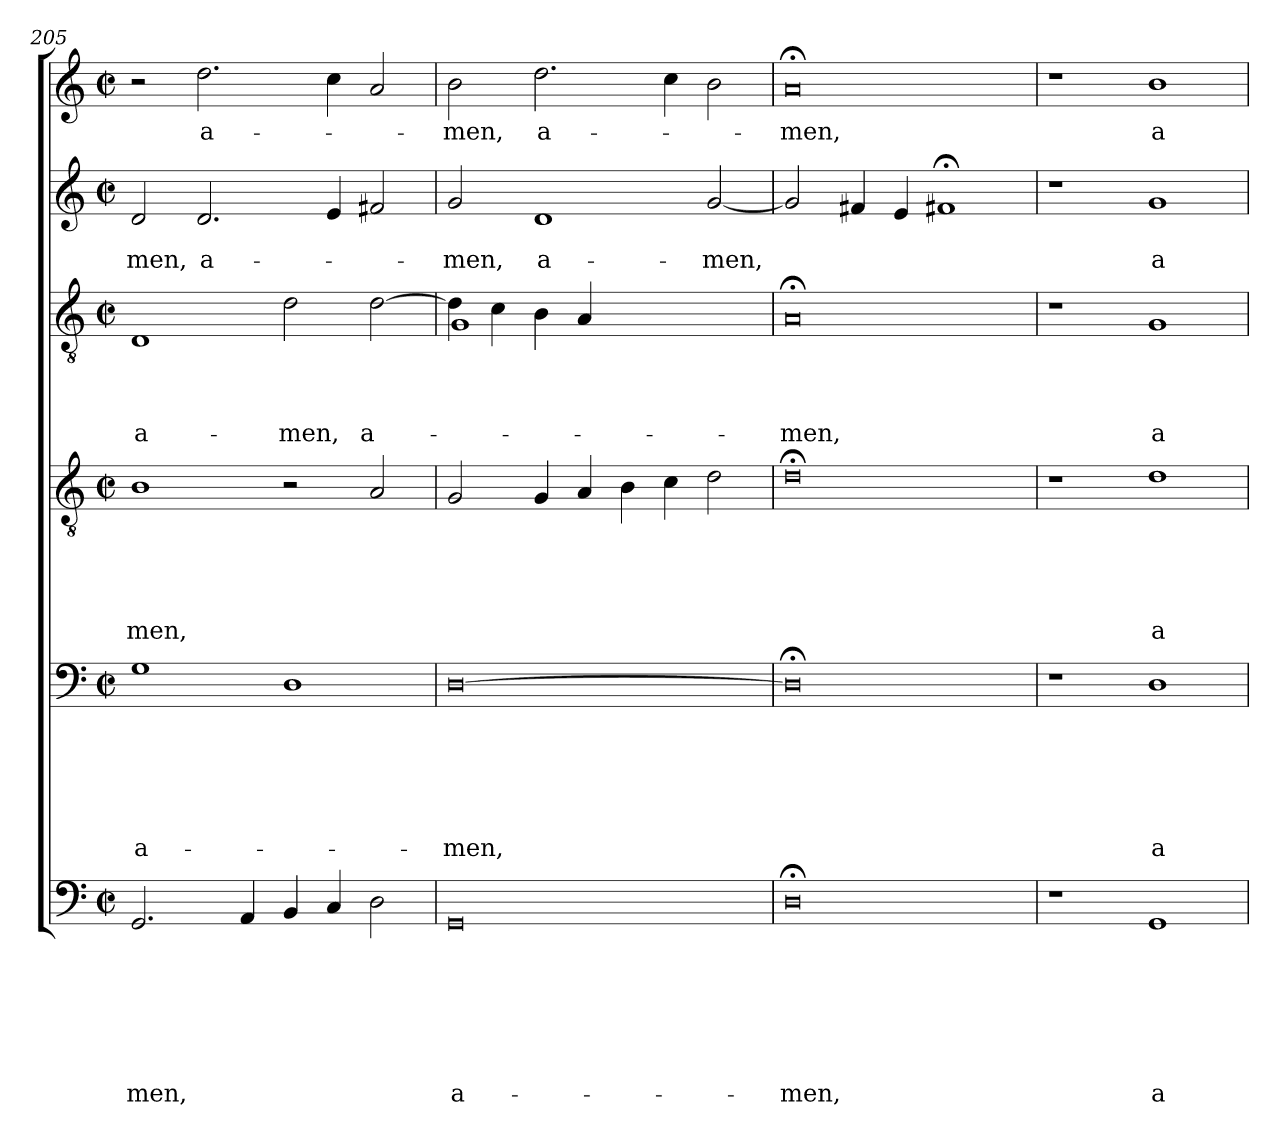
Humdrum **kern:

**kern	**text	**text	**text	**text	**text	**text	**text	**kern	**text	**text	**text	**text	**text	**text	**kern	**text	**text	**text	**text	**text	**kern	**text	**text	**text	**text	**kern	**text	**text	**kern	**text
*part6	*part6	*part6	*part6	*part6	*part6	*part6	*part6	*part5	*part5	*part5	*part5	*part5	*part5	*part5	*part4	*part4	*part4	*part4	*part4	*part4	*part3	*part3	*part3	*part3	*part3	*part2	*part2	*part2	*part1	*part1
*staff6	*staff6	*staff6	*staff6	*staff6	*staff6	*staff6	*staff6	*staff5	*staff5	*staff5	*staff5	*staff5	*staff5	*staff5	*staff4	*staff4	*staff4	*staff4	*staff4	*staff4	*staff3	*staff3	*staff3	*staff3	*staff3	*staff2	*staff2	*staff2	*staff1	*staff1
*clefF4	*	*	*	*	*	*	*	*clefF4	*	*	*	*	*	*	*clefGv2	*	*	*	*	*	*clefGv2	*	*	*	*	*clefG2	*	*	*clefG2	*
*k[]	*	*	*	*	*	*	*	*k[]	*	*	*	*	*	*	*k[]	*	*	*	*	*	*k[]	*	*	*	*	*k[]	*	*	*k[]	*
*C:	*	*	*	*	*	*	*	*C:	*	*	*	*	*	*	*C:	*	*	*	*	*	*C:	*	*	*	*	*C:	*	*	*C:	*
*M2/2	*	*	*	*	*	*	*	*M2/2	*	*	*	*	*	*	*M2/2	*	*	*	*	*	*M2/2	*	*	*	*	*M2/2	*	*	*M2/2	*
*met(c|)	*	*	*	*	*	*	*	*met(c|)	*	*	*	*	*	*	*met(c|)	*	*	*	*	*	*met(c|)	*	*	*	*	*met(c|)	*	*	*met(c|)	*
=205	=205	=205	=205	=205	=205	=205	=205	=205	=205	=205	=205	=205	=205	=205	=205	=205	=205	=205	=205	=205	=205	=205	=205	=205	=205	=205	=205	=205	=205	=205
!	!	!	!	!	!	!	!LO:LY:b	!	!	!	!	!	!	!LO:LY:b:rj	!	!	!	!	!	!LO:LY:b	!	!	!	!	!LO:LY:b:rj	!	!	!LO:LY:b	!	!
2.GG/	.	.	.	.	.	.	-men,	1G	.	.	.	.	.	a-	1B	.	.	.	.	-men,	1D	.	.	.	a-	2d/	.	-men,	2r	.
!	!	!	!	!	!	!	!	!	!	!	!	!	!	!	!	!	!	!	!	!	!	!	!	!	!	!	!	!LO:LY:b	!	!LO:LY:b
.	.	.	.	.	.	.	.	.	.	.	.	.	.	.	.	.	.	.	.	.	.	.	.	.	.	2.d/	.	a-	2.dd\	a-
4AA/	.	.	.	.	.	.	.	.	.	.	.	.	.	.	.	.	.	.	.	.	.	.	.	.	.	.	.	.	.	.
!	!	!	!	!	!	!	!	!	!	!	!	!	!	!	!	!	!	!	!	!	!	!	!	!	!LO:LY:b	!	!	!	!	!
4BB/	.	.	.	.	.	.	.	1D	.	.	.	.	.	.	2r	.	.	.	.	.	2d\	.	.	.	-men,	.	.	.	.	.
4C/	.	.	.	.	.	.	.	.	.	.	.	.	.	.	.	.	.	.	.	.	.	.	.	.	.	4e/	.	.	4cc\	.
!	!	!	!	!	!	!	!	!	!	!	!	!	!	!	!	!	!	!	!	!	!	!	!	!	!LO:LY:b	!	!	!	!	!
2D\	.	.	.	.	.	.	.	.	.	.	.	.	.	.	2A/	.	.	.	.	.	[>2d\	.	.	.	a-	2f#X/	.	.	2a/	.
=206	=206	=206	=206	=206	=206	=206	=206	=206	=206	=206	=206	=206	=206	=206	=206	=206	=206	=206	=206	=206	=206	=206	=206	=206	=206	=206	=206	=206	=206	=206
!	!	!	!	!	!	!	!LO:LY:b:rj	!	!	!	!	!	!	!LO:LY:b	!	!	!	!	!	!	!	!	!	!	!	!	!	!LO:LY:b	!	!LO:LY:b
*	*	*	*	*	*	*	*	*	*	*	*	*	*	*	*	*	*	*	*	*	*^	*	*	*	*	*	*	*	*	*
0GG	.	.	.	.	.	.	a-	[>0D	.	.	.	.	.	-men,	2G/	.	.	.	.	.	4d\]	1G	.	.	.	.	2g/	.	-men,	2b\	-men,
.	.	.	.	.	.	.	.	.	.	.	.	.	.	.	.	.	.	.	.	.	4c\	.	.	.	.	.	.	.	.	.	.
!	!	!	!	!	!	!	!	!	!	!	!	!	!	!	!	!	!	!	!	!	!	!	!	!	!	!	!	!	!LO:LY:b:rj	!	!LO:LY:b
.	.	.	.	.	.	.	.	.	.	.	.	.	.	.	4G/	.	.	.	.	.	4B\	.	.	.	.	.	1d	.	a-	2.dd\	a-
.	.	.	.	.	.	.	.	.	.	.	.	.	.	.	4A/	.	.	.	.	.	4A/	.	.	.	.	.	.	.	.	.	.
.	.	.	.	.	.	.	.	.	.	.	.	.	.	.	4B\	.	.	.	.	.	1ryy	1ryy	.	.	.	.	.	.	.	.	.
.	.	.	.	.	.	.	.	.	.	.	.	.	.	.	4c\	.	.	.	.	.	.	.	.	.	.	.	.	.	.	4cc\	.
!	!	!	!	!	!	!	!	!	!	!	!	!	!	!	!	!	!	!	!	!	!	!	!	!	!	!	!	!	!LO:LY:b	!	!
.	.	.	.	.	.	.	.	.	.	.	.	.	.	.	2d\	.	.	.	.	.	.	.	.	.	.	.	[<2g/	.	-men,	2b\	.
*	*	*	*	*	*	*	*	*	*	*	*	*	*	*	*	*	*	*	*	*	*v	*v	*	*	*	*	*	*	*	*	*
=207	=207	=207	=207	=207	=207	=207	=207	=207	=207	=207	=207	=207	=207	=207	=207	=207	=207	=207	=207	=207	=207	=207	=207	=207	=207	=207	=207	=207	=207	=207
!	!	!	!	!	!	!	!LO:LY:b	!	!	!	!	!	!	!	!	!	!	!	!	!	!	!	!	!	!LO:LY:b	!	!	!	!	!LO:LY:b
0D;<	.	.	.	.	.	.	-men,	0D;<]	.	.	.	.	.	.	0d;<	.	.	.	.	.	0A;	.	.	.	-men,	2g/]	.	.	0a;	-men,
.	.	.	.	.	.	.	.	.	.	.	.	.	.	.	.	.	.	.	.	.	.	.	.	.	.	4f#X/	.	.	.	.
.	.	.	.	.	.	.	.	.	.	.	.	.	.	.	.	.	.	.	.	.	.	.	.	.	.	4e/	.	.	.	.
.	.	.	.	.	.	.	.	.	.	.	.	.	.	.	.	.	.	.	.	.	.	.	.	.	.	1f#X;	.	.	.	.
=208	=208	=208	=208	=208	=208	=208	=208	=208	=208	=208	=208	=208	=208	=208	=208	=208	=208	=208	=208	=208	=208	=208	=208	=208	=208	=208	=208	=208	=208	=208
1r	.	.	.	.	.	.	.	1r	.	.	.	.	.	.	1r	.	.	.	.	.	1r	.	.	.	.	1r	.	.	1r	.
!	!	!	!	!	!	!	!LO:LY:b:rj	!	!	!	!	!	!	!LO:LY:b:rj	!	!	!	!	!	!LO:LY:b:rj	!	!	!	!	!LO:LY:b:rj	!	!	!LO:LY:b:rj	!	!LO:LY:b:rj
1GG	.	.	.	.	.	.	a-	1D	.	.	.	.	.	a-	1d	.	.	.	.	a-	1G	.	.	.	a-	1g	.	a-	1b	a-
=	=	=	=	=	=	=	=	=	=	=	=	=	=	=	=	=	=	=	=	=	=	=	=	=	=	=	=	=	=	=
*-	*-	*-	*-	*-	*-	*-	*-	*-	*-	*-	*-	*-	*-	*-	*-	*-	*-	*-	*-	*-	*-	*-	*-	*-	*-	*-	*-	*-	*-	*-
